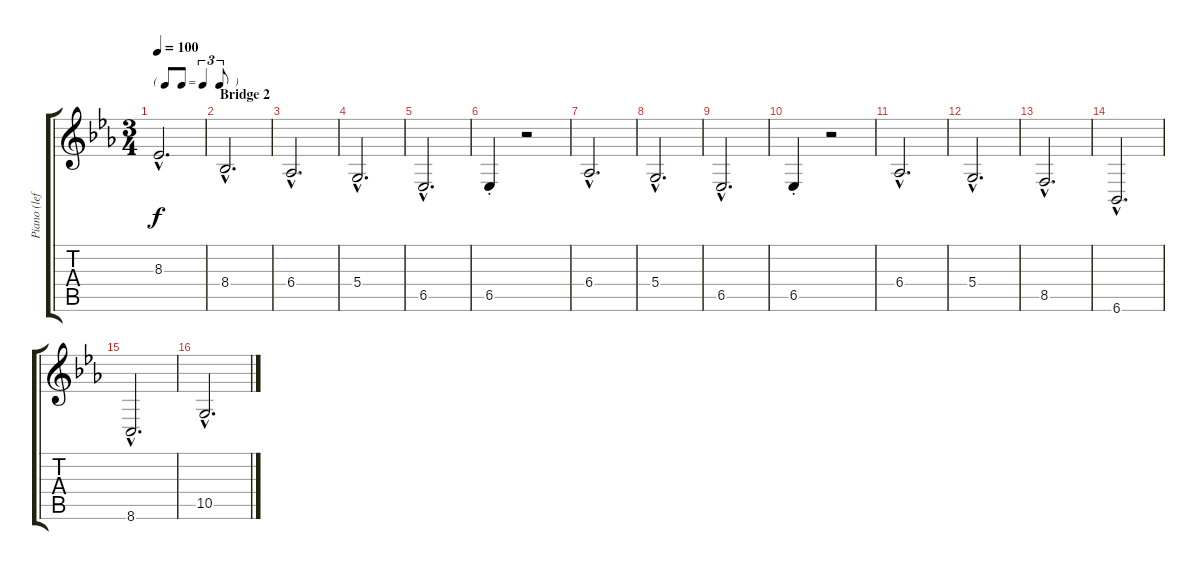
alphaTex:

\track ("Piano (left hand)" "Piano (lef") {instrument acousticgrandpiano}
\staff {score tabs}
\tuning (E4 B3 G3 D3 A2 E2) {hide}
\ts (3 4)
\tf triplet8th
\tempo 100
\clef g2
\ks eb
8.3{hac}.2{d dy f} |
\section ("" "Bridge 2")
8.4{hac}.2{d} |
6.4{hac}.2{d} |
5.4{hac}.2{d} |
6.5{hac}.2{d} |
6.5{st}.4 r.2 |
6.4{hac}.2{d} |
5.4{hac}.2{d} |
6.5{hac}.2{d} |
6.5{st}.4 r.2 |
6.4{hac}.2{d} |
5.4{hac}.2{d} |
8.5{hac}.2{d} |
6.6{hac}.2{d} |
8.6{hac}.2{d} |
10.5{hac}.2{d}
